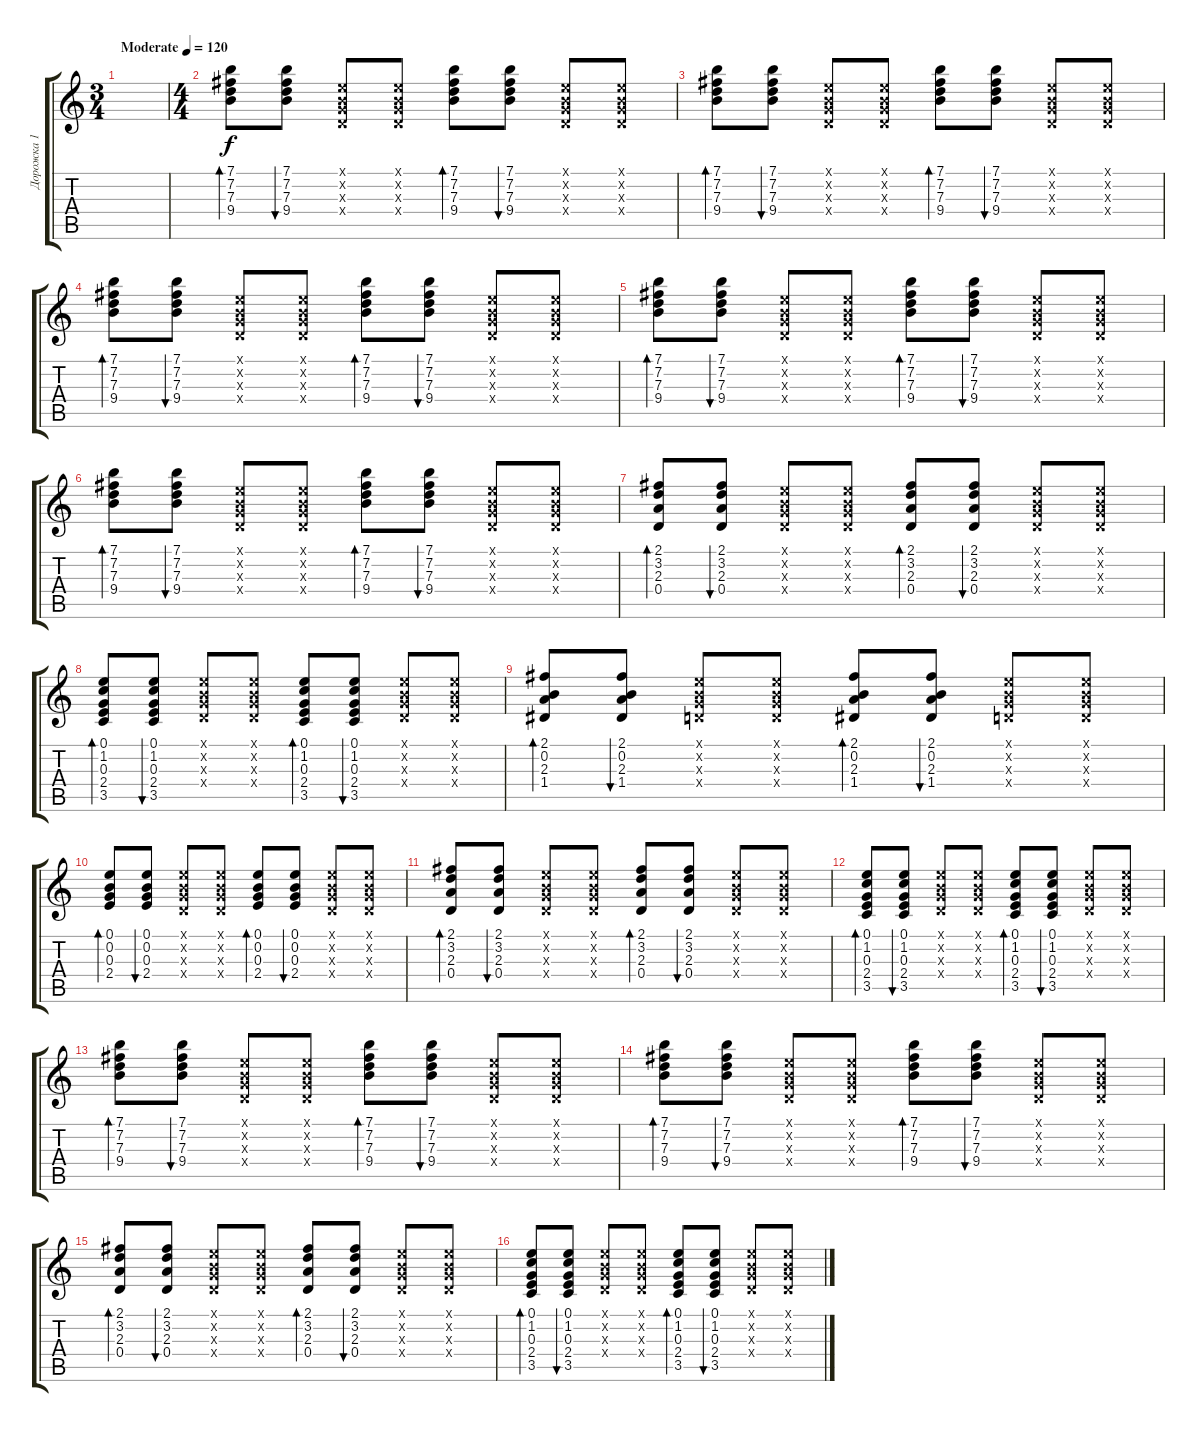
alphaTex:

\track ("Дорожка 1" "Дорожка 1") {instrument electricguitarclean}
\staff {score tabs}
\tuning (E4 B3 G3 D3 A2 E2) {hide}
\ts (3 4)
\tempo (120 "Moderate")
\clef g2
\ks c
|
\ts (4 4)
(7.1 7.2 7.3 9.4).8{bd 30} (7.1 7.2 7.3 9.4).8{bu 30} (0.1{x} 0.2{x} 0.3{x} 0.4{x}).8 (0.1{x} 0.2{x} 0.3{x} 0.4{x}).8 (7.1 7.2 7.3 9.4).8{bd 30} (7.1 7.2 7.3 9.4).8{bu 30} (0.1{x} 0.2{x} 0.3{x} 0.4{x}).8 (0.1{x} 0.2{x} 0.3{x} 0.4{x}).8 |
(7.1 7.2 7.3 9.4).8{bd 30} (7.1 7.2 7.3 9.4).8{bu 30} (0.1{x} 0.2{x} 0.3{x} 0.4{x}).8 (0.1{x} 0.2{x} 0.3{x} 0.4{x}).8 (7.1 7.2 7.3 9.4).8{bd 30} (7.1 7.2 7.3 9.4).8{bu 30} (0.1{x} 0.2{x} 0.3{x} 0.4{x}).8 (0.1{x} 0.2{x} 0.3{x} 0.4{x}).8 |
(7.1 7.2 7.3 9.4).8{bd 30} (7.1 7.2 7.3 9.4).8{bu 30} (0.1{x} 0.2{x} 0.3{x} 0.4{x}).8 (0.1{x} 0.2{x} 0.3{x} 0.4{x}).8 (7.1 7.2 7.3 9.4).8{bd 30} (7.1 7.2 7.3 9.4).8{bu 30} (0.1{x} 0.2{x} 0.3{x} 0.4{x}).8 (0.1{x} 0.2{x} 0.3{x} 0.4{x}).8 |
(7.1 7.2 7.3 9.4).8{bd 30} (7.1 7.2 7.3 9.4).8{bu 30} (0.1{x} 0.2{x} 0.3{x} 0.4{x}).8 (0.1{x} 0.2{x} 0.3{x} 0.4{x}).8 (7.1 7.2 7.3 9.4).8{bd 30} (7.1 7.2 7.3 9.4).8{bu 30} (0.1{x} 0.2{x} 0.3{x} 0.4{x}).8 (0.1{x} 0.2{x} 0.3{x} 0.4{x}).8 |
(7.1 7.2 7.3 9.4).8{bd 30} (7.1 7.2 7.3 9.4).8{bu 30} (0.1{x} 0.2{x} 0.3{x} 0.4{x}).8 (0.1{x} 0.2{x} 0.3{x} 0.4{x}).8 (7.1 7.2 7.3 9.4).8{bd 30} (7.1 7.2 7.3 9.4).8{bu 30} (0.1{x} 0.2{x} 0.3{x} 0.4{x}).8 (0.1{x} 0.2{x} 0.3{x} 0.4{x}).8 |
(2.1 3.2 2.3 0.4).8{bd 30} (2.1 3.2 2.3 0.4).8{bu 30} (0.1{x} 0.2{x} 0.3{x} 0.4{x}).8 (0.1{x} 0.2{x} 0.3{x} 0.4{x}).8 (2.1 3.2 2.3 0.4).8{bd 30} (2.1 3.2 2.3 0.4).8{bu 30} (0.1{x} 0.2{x} 0.3{x} 0.4{x}).8 (0.1{x} 0.2{x} 0.3{x} 0.4{x}).8 |
(0.1 1.2 0.3 2.4 3.5).8{bd 30} (0.1 1.2 0.3 2.4 3.5).8{bu 30} (0.1{x} 0.2{x} 0.3{x} 0.4{x}).8 (0.1{x} 0.2{x} 0.3{x} 0.4{x}).8 (0.1 1.2 0.3 2.4 3.5).8{bd 30} (0.1 1.2 0.3 2.4 3.5).8{bu 30} (0.1{x} 0.2{x} 0.3{x} 0.4{x}).8 (0.1{x} 0.2{x} 0.3{x} 0.4{x}).8 |
(2.1 0.2 2.3 1.4).8{bd 30} (2.1 0.2 2.3 1.4).8{bu 30} (0.1{x} 0.2{x} 0.3{x} 0.4{x}).8 (0.1{x} 0.2{x} 0.3{x} 0.4{x}).8 (2.1 0.2 2.3 1.4).8{bd 30} (2.1 0.2 2.3 1.4).8{bu 30} (0.1{x} 0.2{x} 0.3{x} 0.4{x}).8 (0.1{x} 0.2{x} 0.3{x} 0.4{x}).8 |
(0.1 0.2 0.3 2.4).8{bd 30} (0.1 0.2 0.3 2.4).8{bu 30} (0.1{x} 0.2{x} 0.3{x} 0.4{x}).8 (0.1{x} 0.2{x} 0.3{x} 0.4{x}).8 (0.1 0.2 0.3 2.4).8{bd 30} (0.1 0.2 0.3 2.4).8{bu 30} (0.1{x} 0.2{x} 0.3{x} 0.4{x}).8 (0.1{x} 0.2{x} 0.3{x} 0.4{x}).8 |
(2.1 3.2 2.3 0.4).8{bd 30} (2.1 3.2 2.3 0.4).8{bu 30} (0.1{x} 0.2{x} 0.3{x} 0.4{x}).8 (0.1{x} 0.2{x} 0.3{x} 0.4{x}).8 (2.1 3.2 2.3 0.4).8{bd 30} (2.1 3.2 2.3 0.4).8{bu 30} (0.1{x} 0.2{x} 0.3{x} 0.4{x}).8 (0.1{x} 0.2{x} 0.3{x} 0.4{x}).8 |
(0.1 1.2 0.3 2.4 3.5).8{bd 30} (0.1 1.2 0.3 2.4 3.5).8{bu 30} (0.1{x} 0.2{x} 0.3{x} 0.4{x}).8 (0.1{x} 0.2{x} 0.3{x} 0.4{x}).8 (0.1 1.2 0.3 2.4 3.5).8{bd 30} (0.1 1.2 0.3 2.4 3.5).8{bu 30} (0.1{x} 0.2{x} 0.3{x} 0.4{x}).8 (0.1{x} 0.2{x} 0.3{x} 0.4{x}).8 |
(7.1 7.2 7.3 9.4).8{bd 30} (7.1 7.2 7.3 9.4).8{bu 30} (0.1{x} 0.2{x} 0.3{x} 0.4{x}).8 (0.1{x} 0.2{x} 0.3{x} 0.4{x}).8 (7.1 7.2 7.3 9.4).8{bd 30} (7.1 7.2 7.3 9.4).8{bu 30} (0.1{x} 0.2{x} 0.3{x} 0.4{x}).8 (0.1{x} 0.2{x} 0.3{x} 0.4{x}).8 |
(7.1 7.2 7.3 9.4).8{bd 30} (7.1 7.2 7.3 9.4).8{bu 30} (0.1{x} 0.2{x} 0.3{x} 0.4{x}).8 (0.1{x} 0.2{x} 0.3{x} 0.4{x}).8 (7.1 7.2 7.3 9.4).8{bd 30} (7.1 7.2 7.3 9.4).8{bu 30} (0.1{x} 0.2{x} 0.3{x} 0.4{x}).8 (0.1{x} 0.2{x} 0.3{x} 0.4{x}).8 |
(2.1 3.2 2.3 0.4).8{bd 30} (2.1 3.2 2.3 0.4).8{bu 30} (0.1{x} 0.2{x} 0.3{x} 0.4{x}).8 (0.1{x} 0.2{x} 0.3{x} 0.4{x}).8 (2.1 3.2 2.3 0.4).8{bd 30} (2.1 3.2 2.3 0.4).8{bu 30} (0.1{x} 0.2{x} 0.3{x} 0.4{x}).8 (0.1{x} 0.2{x} 0.3{x} 0.4{x}).8 |
(0.1 1.2 0.3 2.4 3.5).8{bd 30} (0.1 1.2 0.3 2.4 3.5).8{bu 30} (0.1{x} 0.2{x} 0.3{x} 0.4{x}).8 (0.1{x} 0.2{x} 0.3{x} 0.4{x}).8 (0.1 1.2 0.3 2.4 3.5).8{bd 30} (0.1 1.2 0.3 2.4 3.5).8{bu 30} (0.1{x} 0.2{x} 0.3{x} 0.4{x}).8 (0.1{x} 0.2{x} 0.3{x} 0.4{x}).8
